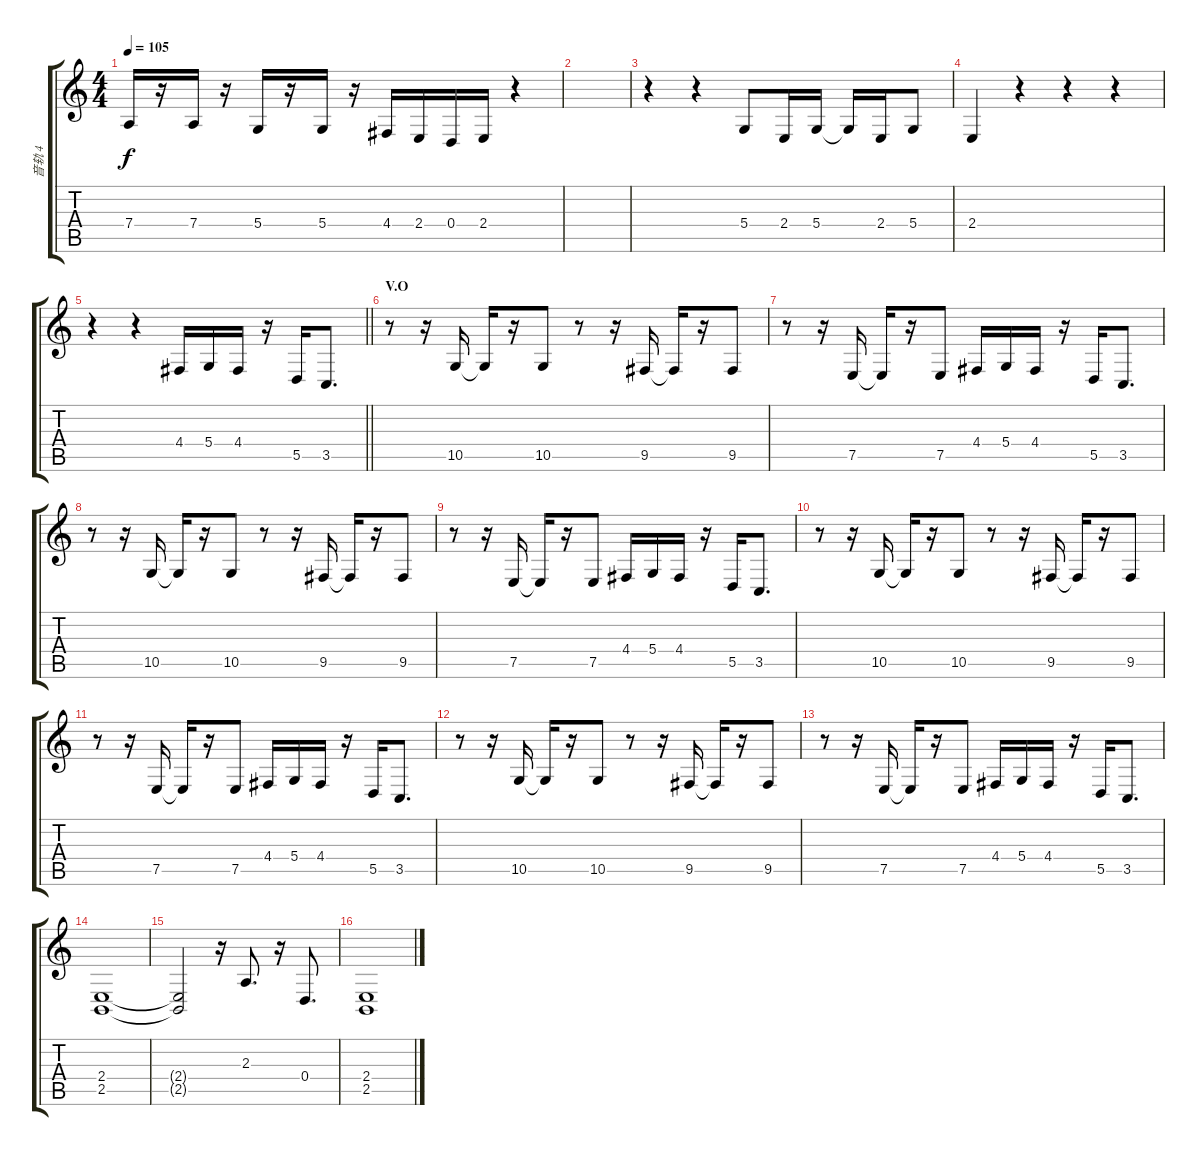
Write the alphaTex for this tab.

\track ("音轨 4" "音轨 4") {instrument lead2sawtooth}
\staff {score tabs}
\tuning (E4 B3 G3 D3 A2 E2) {hide}
\ts (4 4)
\tempo 105
\clef g2
\ks c
7.4.16{dy f} r.16 7.4.16 r.16 5.4.16 r.16 5.4.16 r.16 4.4.16 2.4.16 0.4.16 2.4.16 r.4 |
|
r.4 r.4 5.4.8 2.4.16 5.4.16 5.4{t}.16 2.4.16 5.4.8 |
2.4.4 r.4 r.4 r.4 |
\barLineRight lightlight
r.4 r.4 4.4.16 5.4.16 4.4.16 r.16 5.5.16 3.5.8{d} |
\section ("" "V.O")
r.8 r.16 10.5.16 10.5{t}.16 r.16 10.5.8 r.8 r.16 9.5.16 9.5{t}.16 r.16 9.5.8 |
r.8 r.16 7.5.16 7.5{t}.16 r.16 7.5.8 4.4.16 5.4.16 4.4.16 r.16 5.5.16 3.5.8{d} |
r.8 r.16 10.5.16 10.5{t}.16 r.16 10.5.8 r.8 r.16 9.5.16 9.5{t}.16 r.16 9.5.8 |
r.8 r.16 7.5.16 7.5{t}.16 r.16 7.5.8 4.4.16 5.4.16 4.4.16 r.16 5.5.16 3.5.8{d} |
r.8 r.16 10.5.16 10.5{t}.16 r.16 10.5.8 r.8 r.16 9.5.16 9.5{t}.16 r.16 9.5.8 |
r.8 r.16 7.5.16 7.5{t}.16 r.16 7.5.8 4.4.16 5.4.16 4.4.16 r.16 5.5.16 3.5.8{d} |
r.8 r.16 10.5.16 10.5{t}.16 r.16 10.5.8 r.8 r.16 9.5.16 9.5{t}.16 r.16 9.5.8 |
r.8 r.16 7.5.16 7.5{t}.16 r.16 7.5.8 4.4.16 5.4.16 4.4.16 r.16 5.5.16 3.5.8{d} |
(2.4 2.5).1 |
(2.4{t} 2.5{t}).2 r.16 2.3.8{d} r.16 0.4.8{d} |
(2.4 2.5).1
